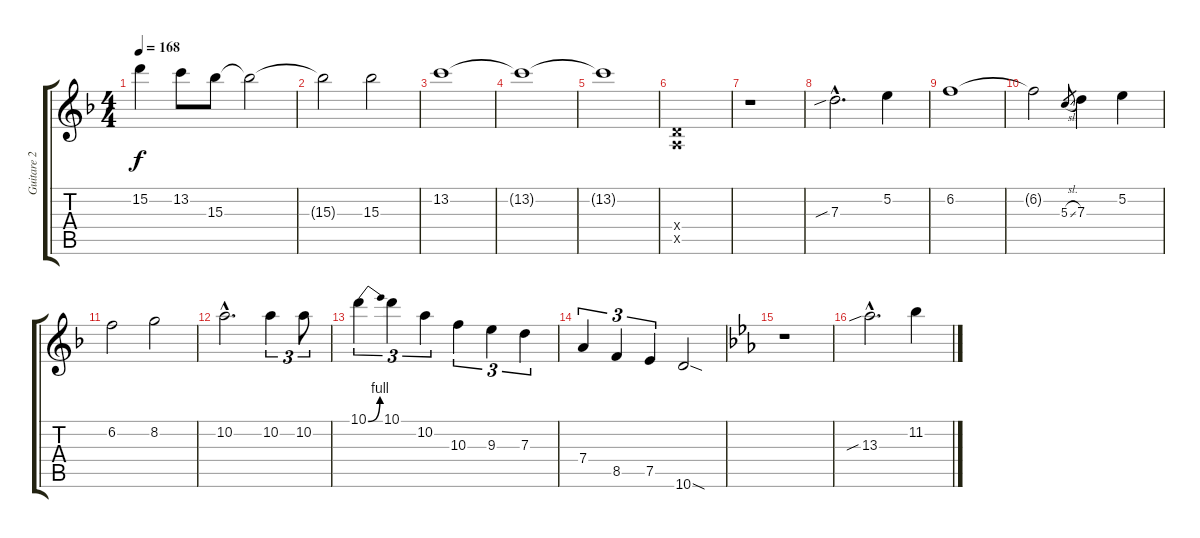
\track ("Guitare 2" "Guitare 2") {instrument distortionguitar}
\staff {score tabs}
\tuning (E4 B3 G3 D3 A2 E2) {hide}
\ts (4 4)
\tempo 168
\clef g2
\ks f
15.2.4{dy f} 13.2.8 15.3.8 15.3{t}.2 |
15.3{t}.2 15.3.2 |
13.2.1 |
13.2{t}.1 |
13.2{t}.1 |
(0.4{x} 0.5{x}).1 |
r.1 |
7.3{sib hac}.2{d} 5.2.4 |
6.2.1 |
6.2{t}.2 5.3{sl}.8{gr} 7.3.4 5.2.4 |
6.2.2 8.2.2 |
10.2{hac}.2{d} 10.2.4{tu (3 2)} 10.2.8{tu (3 2)} |
10.1{be (bend 0 0 60 4)}.4{tu (3 2)} 10.1.4{tu (3 2)} 10.2.4{tu (3 2)} 10.3.4{tu (3 2)} 9.3.4{tu (3 2)} 7.3.4{tu (3 2)} |
7.4.4{tu (3 2)} 8.5.4{tu (3 2)} 7.5.4{tu (3 2)} 10.6{sod}.2 |
\ks eb
r.1 |
13.3{sib hac}.2{d} 11.2.4
